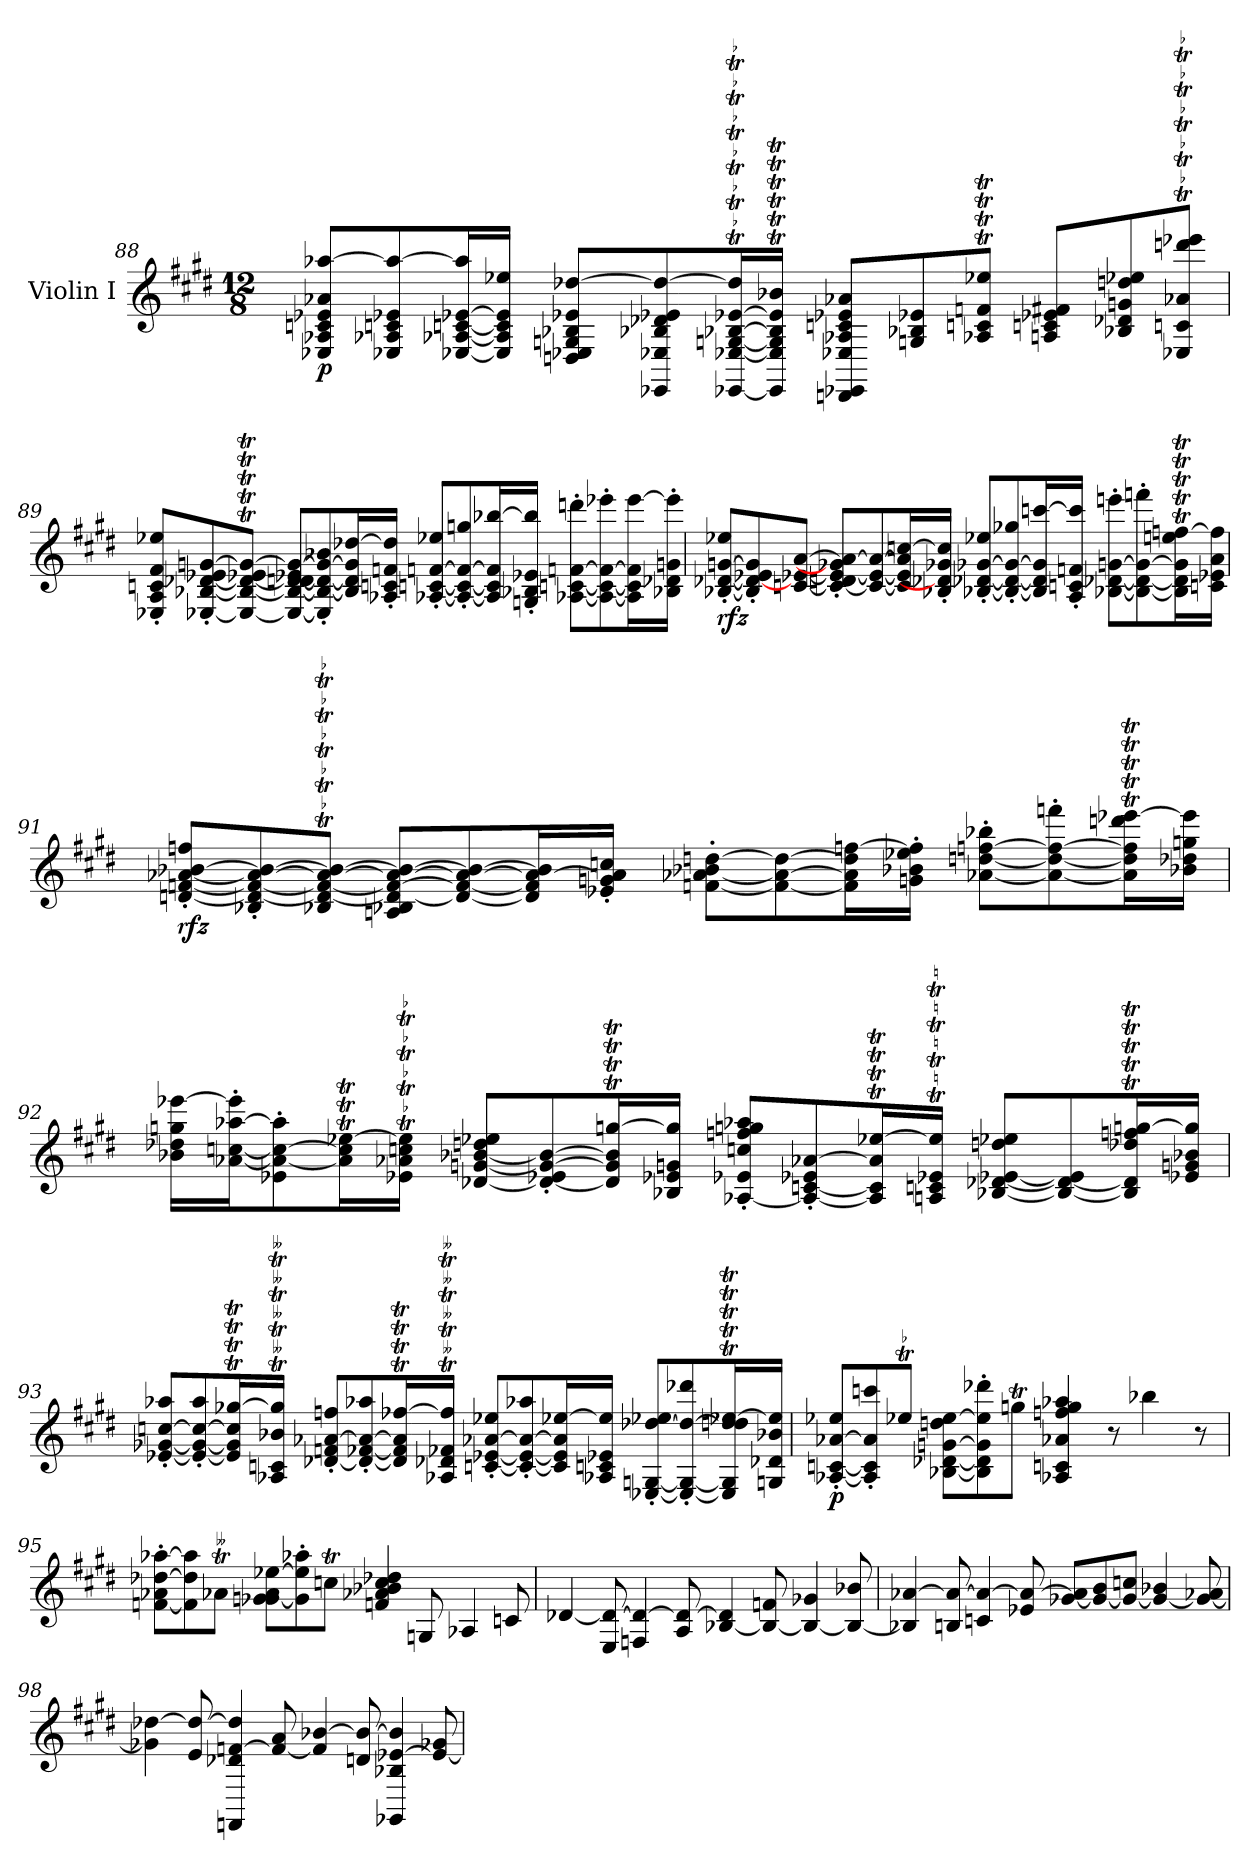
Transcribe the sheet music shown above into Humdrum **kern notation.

**kern	**dynam
*part1	*part1
*staff1	*staff1
*I"Violin I	*
*I'Vln	*
*clefG2	*
*k[f#c#g#d#]	*
*E:	*
*M12/8	*
=88	=88
8E-X 8A-X 8cn 8e-X 8a-X [8aa-XL	p
8E-X 8A-X 8cn 8e-X 8aa-_	.
[16E-X [16A-X [16cn [16e-X 16aa-]L	.
16E-] 16A-] 16c] 16e-] 16ee-XJJ	.
8Dn 8E-X 8Gn 8B-X 8e-X [8dd-XL	.
8EE-X 8E-X 8B-X 8d-X 8e-X 8dd-_	.
!LO:TR:acc=-	!
[16EE-XT [16E-XT [16GnT [16B-XT [16e-XT 16dd-]TL	.
16EE-]T 16E-]T 16G]T 16B-]T 16e-]T 16b-XTJJ	.
8DDn 8EE-X 8E-X 8A-X 8cn 8e-X 8a-XL	.
8Gn 8B-X 8e-X	.
8A-XT 8cnT 8fnT 8ee-XTJ	.
8An 8cn 8e-X 8f#XL	.
8B-X 8d-X 8gn 8ddn 8ee-X	.
!LO:TR:acc=-	!
8E-XT 8cnT 8a-XT 8dddnT 8eee-XTJ	.
=89	=89
8E-X' 8A' 8cn' 8f#' 8ee-X'L	.
[8E-X' [8B-X' [8d-X' 8e-X' [8gn'	.
8E-_T 8B-_T 8d-_T 8e-XT 8g_TJ	.
8E-_ 8B-_ 8d-_ 8dn 8e-X 8g_L	.
8E-]' 8B-_' 8d-_' 8g_' 8b-X'	.
16B-] 16d-] 16g] [16dd-XL	.
16A-X' 16cn' 16fn' 16dd-]'JJ	.
[8A-X' [8cn' [8fn' 8ee-X'L	.
8A-_' 8c_' 8f_' 8ggn'	.
16A-] 16c] 16f] [16bb-XL	.
16Gn' 16B-X' 16e-X' 16bb-]'JJ	.
[8A-X' [8cn' [8fn' 8dddn'L	.
8A-_' 8c_' 8f_' 8eee-X'	.
16A-] 16c] 16f] [16eee-L	.
16B-X' 16d-X' 16gn' 16eee-]'JJ	.
=90	=90
[8B-X' [8d-X' [8gn' 8ee-X'L	rfz
8B-]' 8d-_' 8e-X' 8g]'	.
[8cn [8e-X [8aJ	.
8c_' 8dn' 8e-_' 8g-X]' 8a_'L	.
8c_ 8e-_ 8a_	.
16c] 16e-] 16a] [16ccnL	.
16B-X' 16d-X]' 16g-X' 16cc]'JJ	.
[8B-X' [8d-X' [8g-X' 8ee-X'L	.
8B-_' 8d-_' 8g-_' 8gg-X'	.
16B-] 16d-] 16g-] [16cccnL	.
16A' 16cn' 16fn' 16ccc]'JJ	.
[8B-X' [8d-X' [8gn' 8eeen'L	.
8B-_' 8d-_' 8g_' 8fffn'	.
16B-]T 16d-]T 16g]T 16eenT [16ffnTL	.
16cn 16e-X 16a 16ff]JJ	.
=91	=91
[8dn' [8fn' [8a-X' [8b-X' 8ffn'L	rfz
8B-X' 8d_' 8f_' 8a-_' 8b-_'	.
!LO:TR:acc=-	!
8B-XT 8d_T 8f_T 8a-_T 8b-_TJ	.
8An 8B-X 8d_ 8f_ 8a-_ 8b-_L	.
8d_ 8f_ 8a-_ 8b-_	.
16d] 16f] 16a-_ 16b-]L	.
16e-X' 16gn' 16a-]' 16ccn'JJ	.
[8fn' [8a-X' 8b-X' [8ddn'L	.
8f_ 8a-_ 8dd_	.
16f] 16a-] 16dd] [16ffnL	.
16gn' 16b-X' 16ee-X' 16ff]'JJ	.
[8a-X' [8ddn' [8ffn' 8bb-X'L	.
8a-_' 8dd_' 8ff_' 8fffn'	.
16a-]T 16dd]T 16ff]T 16dddnT [16eee-XTL	.
16b-X 16dd-X 16ggn 16eee-]JJ	.
=92	=92
16b-X 16dd-X 16ggn [16eee-XLL	.
[16a-X' [16ccn' [16aa-X' 16eee-]'J	.
8e-X' 8a-_' 8cc_' 8aa-]'	.
16a-]T 16cc]T [16ee-XTL	.
!LO:TR:acc=-	!
16e-XT 16a-XT 16ccnT 16ee-]TJJ	.
[8d-X [8gn [8b-X 8ddn 8ee-XL	.
8d-_' 8e-X' 8g_' 8b-_'	.
16d-]T 16g]T 16b-]T [16ggnTL	.
16B-X 16e-X 16gn 16gg]JJ	.
[8A-X' 8e-X' 8ccn' 8ffn' 8ggn' 8aa-X'L	.
8A-_' [8cn' 8e-X' [8a-X'	.
16A-]T 16c]T 16a-]T [16ee-XTL	.
16AnT 16cnT 16e-XT 16ee-]TJJ	.
[8B-X [8d-X [8e-X 8ddn 8ee-XL	.
8B-_ 8d-_ 8e-]	.
16B-]T 16d-]T 16dd-XT 16ffnT [16ggnTL	.
16e-X 16gn 16b-X 16gg]JJ	.
=93	=93
[8e-X' [8g-X' [8ccn' 8aa-X'L	.
8e-_' 8g-_' 8cc_' 8aa-'	.
16e-]T 16g-]T 16cc]T [16gg-XTL	.
!LO:TR:acc=--	!
16A-XT 16cnT 16b-XT 16gg-]TJJ	.
[8d-X' 8fn' [8a-X' 8ffn'L	.
8d-_' [8f-X' 8a-_' 8aa-X'	.
16d-]T 16f-]T 16a-]T [16ff-XTL	.
!LO:TR:acc=--	!
16A-XT 16d-XT 16f-XT 16ff-]TJJ	.
[8cn' [8e-X' [8a-X' 8ee-X'L	.
8c_' 8e-_' 8a-_' 8aa-X'	.
16c] 16e-] 16a-] [16ee-XL	.
16A-X 16cn 16e-X 16ee-]JJ	.
[8E-X' [8Gn' [8dd-X' 8ee-X'L	.
8E-_' 8G_' 8dd-_' 8ddd-X'	.
16E-]T 16G]T 16dd-]T 16ddnT [16ee-XTL	.
16Gn 16d-X 16b-X 16ee-]JJ	.
=94	=94
[8A-X' [8cn' [8a-X' 8ee-X'L	p
8A-]' 8c]' 8a-]' 8cccn'	.
!LO:TR:acc=-	!
8ee-XtJ	.
[8B-X [8d-X [8gn 8ddn [8ee-L	.
8B-]' 8d-]' 8g]' 8ee-]' 8ddd-X'	.
8ggnTJ	.
4A-X 4cn 4a-X 4ffn 4gg 4aa-X	.
8r	.
4bb-X	.
8r	.
=95	=95
[8fn' 8a-X' [8dd-X' [8aa-X'L	.
8f] 8dd-] 8aa-]	.
!LO:TR:acc=--	!
8a-XtJ	.
[8g-X 8gn 8a- [8ee-XL	.
8g-]' 8ee-]' 8aa-X'	.
8ccntJ	.
4fn 4a-X 4b-X 4cc 4dd-X	.
8Gn	.
4A-X	.
8cn	.
=96	=96
[4d-X	.
8E 8d-_	.
4Fn 4d-_	.
8A 8d-_	.
[4B-X 4d-]	.
8B-_ 8fn	.
4B-_ 4g-X	.
8B-_ 8b-X	.
=97	=97
4B-X] [4a-X	.
8Bn 8a-_	.
4cn 4a-_	.
8e-X 8a-_	.
[8g-X 8a-]L	.
8g-_ 8b	.
8g-_ 8ccnJ	.
4g-_ 4b-X	.
8g-_ 8a-X	.
=98	=98
4g-X] [4dd-X	.
8e 8dd-_	.
4FFn 4d-X [4fn 4dd-]	.
8f_ 8a	.
4f] [4b-X	.
8dn 8b-_	.
4GG-X 4B-X [4e-X 4b-]	.
8e-_ 8g-X	.
=	=
*-	*-
